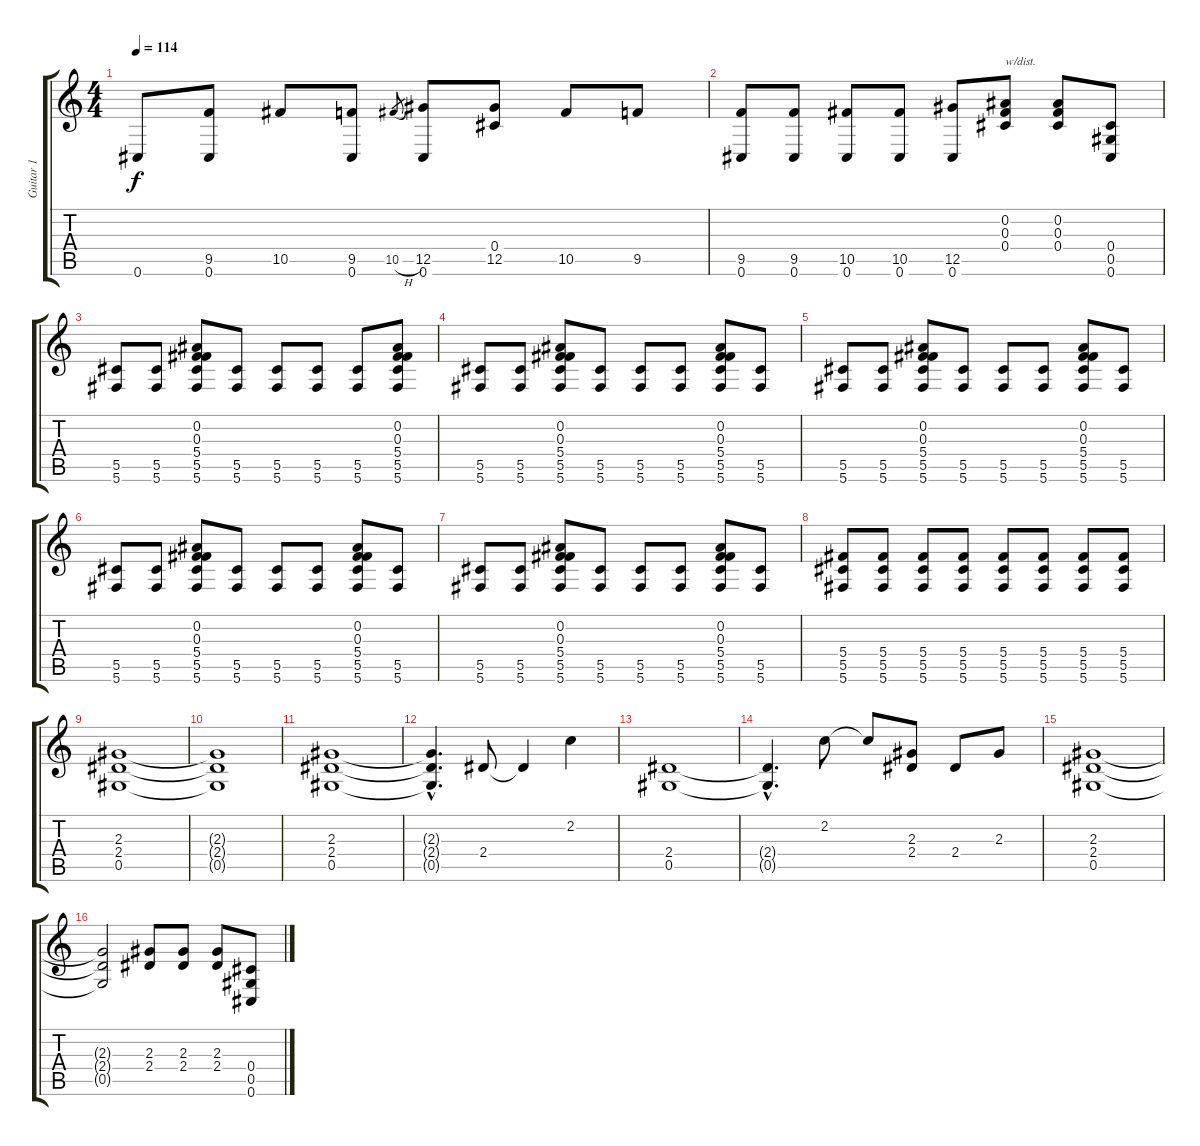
\track ("Guitar 1" "Guitar 1") {instrument distortionguitar}
\staff {score tabs}
\tuning (Eb4 Bb3 Gb3 Db3 Ab2 Db2) {hide}
\ts (4 4)
\tempo 114
\clef g2
\ks c
0.6.8{dy f} (9.5 0.6).8 10.5.8 (9.5 0.6).8 10.5{h}.8{gr} (12.5 0.6).8 (0.4 12.5).8 10.5.8 9.5.8 |
(9.5 0.6).8 (9.5 0.6).8 (10.5 0.6).8 (10.5 0.6).8 (12.5 0.6).8 (0.2 0.3 0.4).8{txt "w/dist." instrument distortionguitar} (0.2 0.3 0.4).8 (0.4 0.5 0.6).8 |
(5.5 5.6).8 (5.5 5.6).8 (0.2 0.3 5.4 5.5 5.6).8 (5.5 5.6).8 (5.5 5.6).8 (5.5 5.6).8 (5.5 5.6).8 (0.2 0.3 5.4 5.5 5.6).8 |
(5.5 5.6).8 (5.5 5.6).8 (0.2 0.3 5.4 5.5 5.6).8 (5.5 5.6).8 (5.5 5.6).8 (5.5 5.6).8 (0.2 0.3 5.4 5.5 5.6).8 (5.5 5.6).8 |
(5.5 5.6).8 (5.5 5.6).8 (0.2 0.3 5.4 5.5 5.6).8 (5.5 5.6).8 (5.5 5.6).8 (5.5 5.6).8 (0.2 0.3 5.4 5.5 5.6).8 (5.5 5.6).8 |
(5.5 5.6).8 (5.5 5.6).8 (0.2 0.3 5.4 5.5 5.6).8 (5.5 5.6).8 (5.5 5.6).8 (5.5 5.6).8 (0.2 0.3 5.4 5.5 5.6).8 (5.5 5.6).8 |
(5.5 5.6).8 (5.5 5.6).8 (0.2 0.3 5.4 5.5 5.6).8 (5.5 5.6).8 (5.5 5.6).8 (5.5 5.6).8 (0.2 0.3 5.4 5.5 5.6).8 (5.5 5.6).8 |
(5.4 5.5 5.6).8 (5.4 5.5 5.6).8 (5.4 5.5 5.6).8 (5.4 5.5 5.6).8 (5.4 5.5 5.6).8 (5.4 5.5 5.6).8 (5.4 5.5 5.6).8 (5.4 5.5 5.6).8 |
(2.3 2.4 0.5).1 |
(2.3{t} 2.4{t} 0.5{t}).1 |
(2.3 2.4 0.5).1 |
(2.3{hac t} 2.4{hac t} 0.5{hac t}).4{d} 2.4.8 2.4{t}.4 2.2.4 |
(2.4 0.5).1 |
(2.4{hac t} 0.5{hac t}).4{d} 2.2.8 2.2{t}.8 (2.3 2.4).8 2.4.8 2.3.8 |
(2.3 2.4 0.5).1 |
(2.3{t} 2.4{t} 0.5{t}).2 (2.3 2.4).8 (2.3 2.4).8 (2.3 2.4).8 (0.4 0.5 0.6).8
